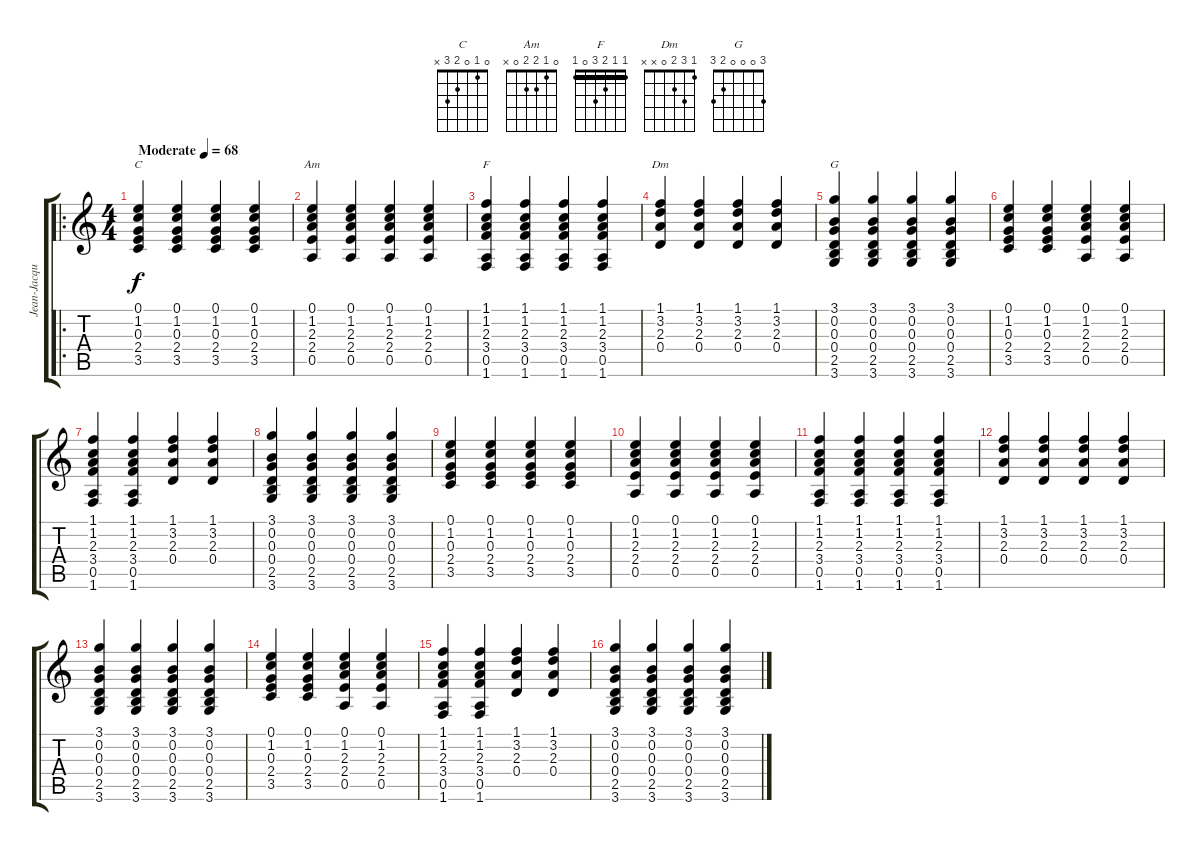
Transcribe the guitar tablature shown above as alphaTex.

\track ("Jean-Jacques Goldman" "Jean-Jacqu") {instrument acousticguitarsteel}
\staff {score tabs}
\tuning (E4 B3 G3 D3 A2 E2) {hide}
\chord ("C" 0 1 0 2 3 x)
\chord ("Am" 0 1 2 2 0 x)
\chord ("F" 1 1 2 3 0 1) {barre 1}
\chord ("Dm" 1 3 2 0 x x)
\chord ("G" 3 0 0 0 2 3)
\ro
\ts (4 4)
\tempo (68 "Moderate")
\clef g2
\ks c
(0.1 1.2 0.3 2.4 3.5).4{ch "C" dy f instrument acousticguitarsteel} (0.1 1.2 0.3 2.4 3.5).4 (0.1 1.2 0.3 2.4 3.5).4 (0.1 1.2 0.3 2.4 3.5).4 |
(0.1 1.2 2.3 2.4 0.5).4{ch "Am"} (0.1 1.2 2.3 2.4 0.5).4 (0.1 1.2 2.3 2.4 0.5).4 (0.1 1.2 2.3 2.4 0.5).4 |
(1.1 1.2 2.3 3.4 0.5 1.6).4{ch "F"} (1.1 1.2 2.3 3.4 0.5 1.6).4 (1.1 1.2 2.3 3.4 0.5 1.6).4 (1.1 1.2 2.3 3.4 0.5 1.6).4 |
(1.1 3.2 2.3 0.4).4{ch "Dm"} (1.1 3.2 2.3 0.4).4 (1.1 3.2 2.3 0.4).4 (1.1 3.2 2.3 0.4).4 |
(3.1 0.2 0.3 0.4 2.5 3.6).4{ch "G"} (3.1 0.2 0.3 0.4 2.5 3.6).4 (3.1 0.2 0.3 0.4 2.5 3.6).4 (3.1 0.2 0.3 0.4 2.5 3.6).4 |
(0.1 1.2 0.3 2.4 3.5).4 (0.1 1.2 0.3 2.4 3.5).4 (0.1 1.2 2.3 2.4 0.5).4 (0.1 1.2 2.3 2.4 0.5).4 |
(1.1 1.2 2.3 3.4 0.5 1.6).4 (1.1 1.2 2.3 3.4 0.5 1.6).4 (1.1 3.2 2.3 0.4).4 (1.1 3.2 2.3 0.4).4 |
(3.1 0.2 0.3 0.4 2.5 3.6).4 (3.1 0.2 0.3 0.4 2.5 3.6).4 (3.1 0.2 0.3 0.4 2.5 3.6).4 (3.1 0.2 0.3 0.4 2.5 3.6).4 |
(0.1 1.2 0.3 2.4 3.5).4 (0.1 1.2 0.3 2.4 3.5).4 (0.1 1.2 0.3 2.4 3.5).4 (0.1 1.2 0.3 2.4 3.5).4 |
(0.1 1.2 2.3 2.4 0.5).4 (0.1 1.2 2.3 2.4 0.5).4 (0.1 1.2 2.3 2.4 0.5).4 (0.1 1.2 2.3 2.4 0.5).4 |
(1.1 1.2 2.3 3.4 0.5 1.6).4 (1.1 1.2 2.3 3.4 0.5 1.6).4 (1.1 1.2 2.3 3.4 0.5 1.6).4 (1.1 1.2 2.3 3.4 0.5 1.6).4 |
(1.1 3.2 2.3 0.4).4 (1.1 3.2 2.3 0.4).4 (1.1 3.2 2.3 0.4).4 (1.1 3.2 2.3 0.4).4 |
(3.1 0.2 0.3 0.4 2.5 3.6).4 (3.1 0.2 0.3 0.4 2.5 3.6).4 (3.1 0.2 0.3 0.4 2.5 3.6).4 (3.1 0.2 0.3 0.4 2.5 3.6).4 |
(0.1 1.2 0.3 2.4 3.5).4 (0.1 1.2 0.3 2.4 3.5).4 (0.1 1.2 2.3 2.4 0.5).4 (0.1 1.2 2.3 2.4 0.5).4 |
(1.1 1.2 2.3 3.4 0.5 1.6).4 (1.1 1.2 2.3 3.4 0.5 1.6).4 (1.1 3.2 2.3 0.4).4 (1.1 3.2 2.3 0.4).4 |
(3.1 0.2 0.3 0.4 2.5 3.6).4 (3.1 0.2 0.3 0.4 2.5 3.6).4 (3.1 0.2 0.3 0.4 2.5 3.6).4 (3.1 0.2 0.3 0.4 2.5 3.6).4
